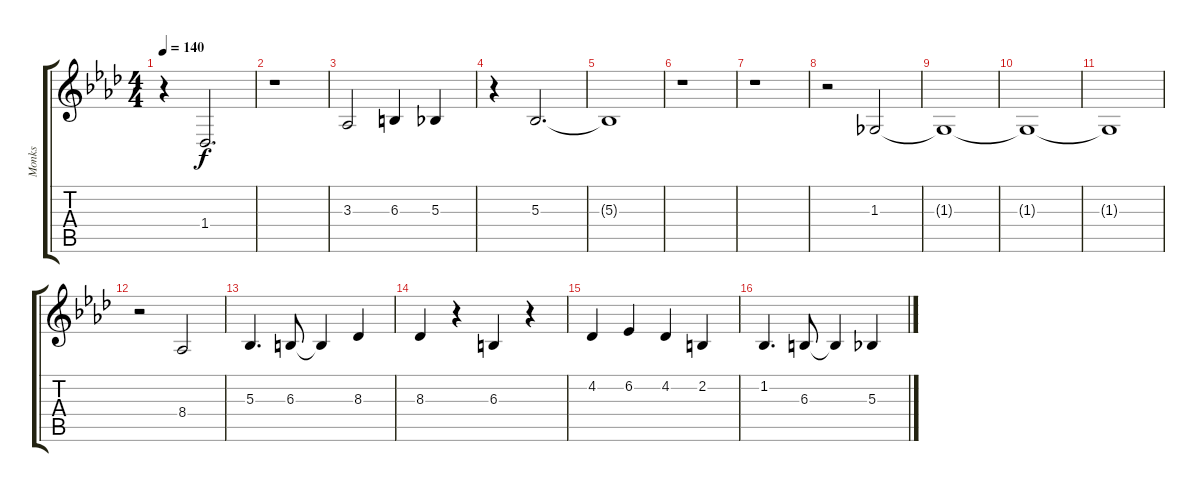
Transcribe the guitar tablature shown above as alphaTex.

\track ("Monks" "Monks") {instrument choiraahs}
\staff {score tabs}
\tuning (D4 A3 F3 C3 G2 D2) {hide}
\ts (4 4)
\tempo 140
\clef g2
\ks ab
r.4{dy f} 1.4.2{d} |
r.1 |
3.3.2 6.3.4 5.3.4 |
r.4 5.3.2{d} |
5.3{t}.1 |
r.1 |
r.1 |
r.2 1.3.2 |
1.3{t}.1 |
1.3{t}.1 |
1.3{t}.1 |
r.2 8.4.2 |
5.3.4{d} 6.3.8 6.3{t}.4 8.3.4 |
8.3.4 r.4 6.3.4 r.4 |
4.2.4 6.2.4 4.2.4 2.2.4 |
1.2.4{d} 6.3.8 6.3{t}.4 5.3.4
